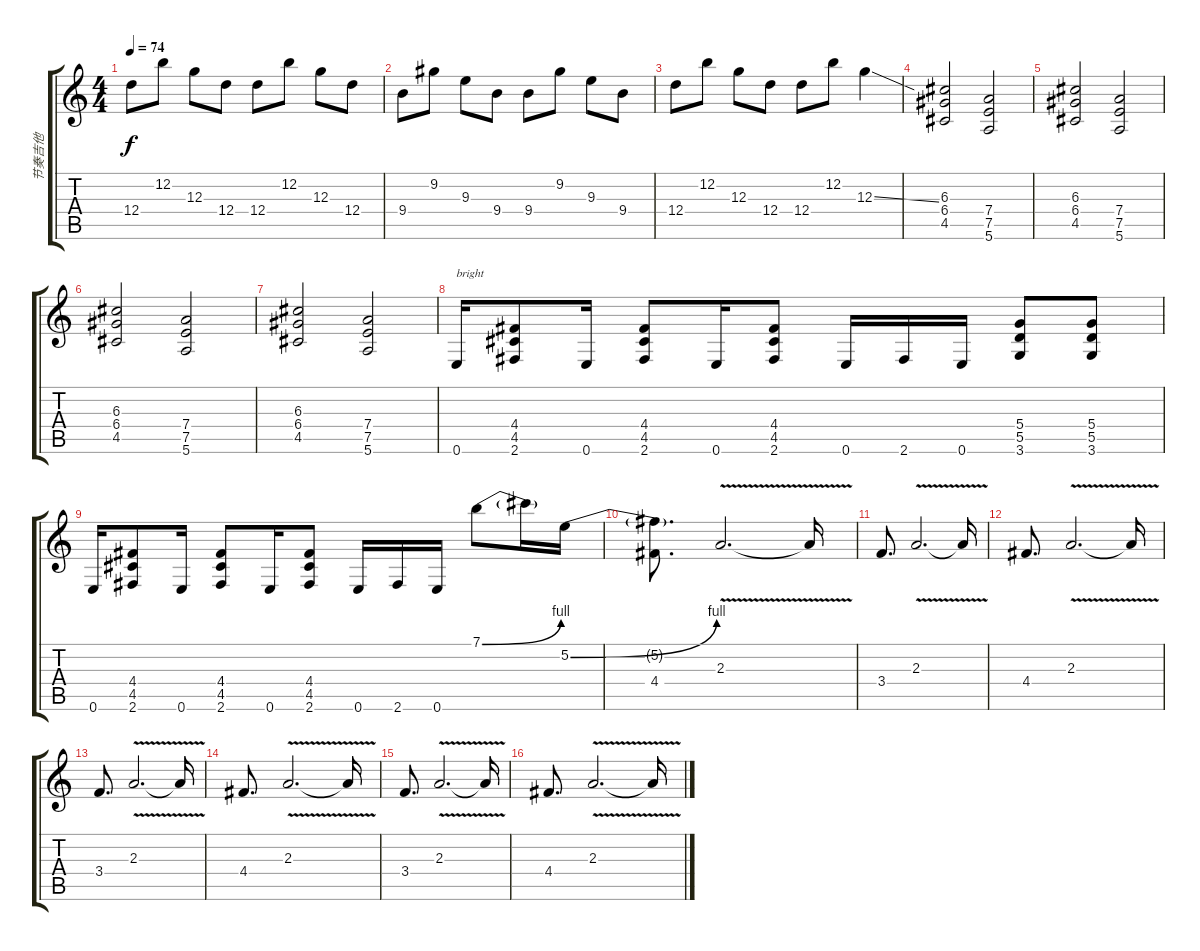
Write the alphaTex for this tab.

\track ("节奏吉他" "节奏吉他") {instrument distortionguitar}
\staff {score tabs}
\tuning (E4 B3 G3 D3 A2 E2) {hide}
\ts (4 4)
\tempo 74
\clef g2
\ks c
12.4.8{dy f} 12.2.8 12.3.8 12.4.8 12.4.8 12.2.8 12.3.8 12.4.8 |
9.4.8 9.2.8 9.3.8 9.4.8 9.4.8 9.2.8 9.3.8 9.4.8 |
12.4.8 12.2.8 12.3.8 12.4.8 12.4.8 12.2.8 12.3{ss}.4 |
(6.3 6.4 4.5).2 (7.4 7.5 5.6).2 |
(6.3 6.4 4.5).2 (7.4 7.5 5.6).2 |
(6.3 6.4 4.5).2 (7.4 7.5 5.6).2 |
(6.3 6.4 4.5).2 (7.4 7.5 5.6).2 |
0.6.16{txt "bright"} (4.4 4.5 2.6).8 0.6.16 (4.4 4.5 2.6).8 0.6.16 (4.4 4.5 2.6).8 0.6.16 2.6.16 0.6.16 (5.4 5.5 3.6).8 (5.4 5.5 3.6).8 |
0.6.16 (4.4 4.5 2.6).8 0.6.16 (4.4 4.5 2.6).8 0.6.16 (4.4 4.5 2.6).8 0.6.16 2.6.16 0.6.16 7.1{be (bend 0 0 60 4)}.8 7.1{t}.16 5.2{be (bend 0 0 60 4)}.16 |
(5.2{t} 4.4).8{d} 2.3{v}.2{d} 2.3{t}.16 |
3.4.8{d} 2.3{v}.2{d} 2.3{t}.16 |
4.4.8{d} 2.3{v}.2{d} 2.3{t}.16 |
3.4.8{d} 2.3{v}.2{d} 2.3{t}.16 |
4.4.8{d} 2.3{v}.2{d} 2.3{t}.16 |
3.4.8{d} 2.3{v}.2{d} 2.3{t}.16 |
4.4.8{d} 2.3{v}.2{d} 2.3{t}.16
